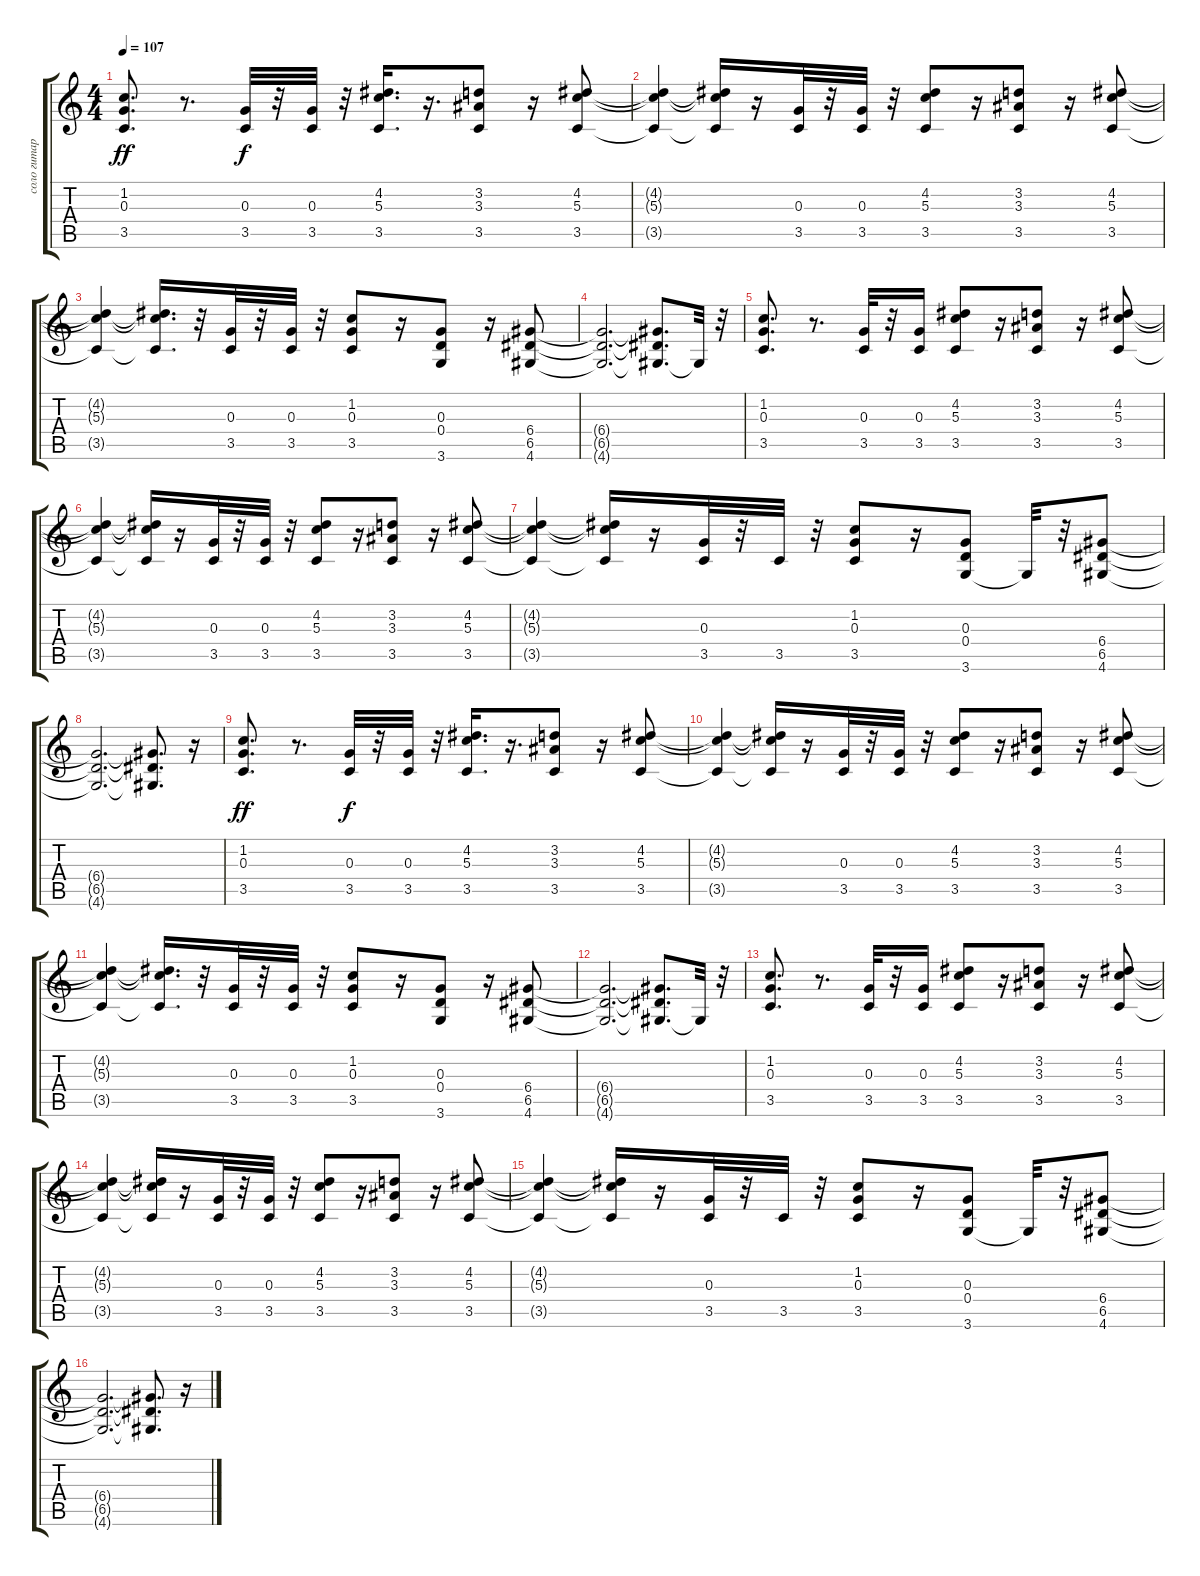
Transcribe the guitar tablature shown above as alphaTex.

\track ("соло гитара lead" "соло гитар") {instrument overdrivenguitar}
\staff {score tabs}
\tuning (E4 B3 G3 D3 A2 E2) {hide}
\ts (4 4)
\tempo 107
\clef g2
\ks c
(1.2 0.3 3.5).8{d dy ff} r.8{d} (0.3 3.5).32{dy f} r.32 (0.3 3.5).32 r.32 (4.2 5.3 3.5).16{d} r.16{d} (3.2 3.3 3.5).8 r.16 (4.2 5.3 3.5).8 |
(4.2{t} 5.3{t} 3.5{t}).4 (4.2{t} 5.3{t} 3.5{t}).16 r.16 (0.3 3.5).32 r.32 (0.3 3.5).32 r.32 (4.2 5.3 3.5).8 r.16 (3.2 3.3 3.5).8 r.16 (4.2 5.3 3.5).8 |
(4.2{t} 5.3{t} 3.5{t}).4 (4.2{t} 5.3{t} 3.5{t}).16{d} r.32 (0.3 3.5).32 r.32 (0.3 3.5).32 r.32 (1.2 0.3 3.5).8 r.16 (0.3 0.4 3.6).8 r.16 (6.4 6.5 4.6).8 |
(6.4{t} 6.5{t} 4.6{t}).2{d} (6.4{t} 6.5{t} 4.6{t}).8{d} 4.6{t}.32 r.32 |
(1.2 0.3 3.5).8{d} r.8{d} (0.3 3.5).32 r.32 (0.3 3.5).16 (4.2 5.3 3.5).8 r.16 (3.2 3.3 3.5).8 r.16 (4.2 5.3 3.5).8 |
(4.2{t} 5.3{t} 3.5{t}).4 (4.2{t} 5.3{t} 3.5{t}).16 r.16 (0.3 3.5).32 r.32 (0.3 3.5).32 r.32 (4.2 5.3 3.5).8 r.16 (3.2 3.3 3.5).8 r.16 (4.2 5.3 3.5).8 |
(4.2{t} 5.3{t} 3.5{t}).4 (4.2{t} 5.3{t} 3.5{t}).16 r.16 (0.3 3.5).32{volume 12} r.32 3.5.32{volume 12} r.32 (1.2 0.3 3.5).8{volume 12} r.16 (0.3 0.4 3.6).8{volume 11} 3.6{t}.32 r.32 (6.4 6.5 4.6).8{volume 11} |
(6.4{t} 6.5{t} 4.6{t}).2{d} (6.4{t} 6.5{t} 4.6{t}).8{d} r.16 |
(1.2 0.3 3.5).8{d dy ff volume 9} r.8{d} (0.3 3.5).32{dy f volume 9} r.32 (0.3 3.5).32{volume 9} r.32 (4.2 5.3 3.5).16{d volume 9} r.16{d} (3.2 3.3 3.5).8{volume 8} r.16 (4.2 5.3 3.5).8{volume 8} |
(4.2{t} 5.3{t} 3.5{t}).4 (4.2{t} 5.3{t} 3.5{t}).16 r.16 (0.3 3.5).32{volume 7} r.32 (0.3 3.5).32{volume 7} r.32 (4.2 5.3 3.5).8{volume 7} r.16 (3.2 3.3 3.5).8{volume 7} r.16 (4.2 5.3 3.5).8{volume 6} |
(4.2{t} 5.3{t} 3.5{t}).4 (4.2{t} 5.3{t} 3.5{t}).16{d} r.32 (0.3 3.5).32{volume 6} r.32 (0.3 3.5).32{volume 5} r.32 (1.2 0.3 3.5).8{volume 5} r.16 (0.3 0.4 3.6).8{volume 5} r.16 (6.4 6.5 4.6).8{volume 5} |
(6.4{t} 6.5{t} 4.6{t}).2{d} (6.4{t} 6.5{t} 4.6{t}).8{d} 4.6{t}.32 r.32 |
(1.2 0.3 3.5).8{d volume 3} r.8{d} (0.3 3.5).32{volume 3} r.32 (0.3 3.5).16{volume 3} (4.2 5.3 3.5).8{volume 3} r.16 (3.2 3.3 3.5).8{volume 3} r.16 (4.2 5.3 3.5).8{volume 2} |
(4.2{t} 5.3{t} 3.5{t}).4 (4.2{t} 5.3{t} 3.5{t}).16 r.16 (0.3 3.5).32{volume 2} r.32 (0.3 3.5).32{volume 2} r.32 (4.2 5.3 3.5).8{volume 2} r.16 (3.2 3.3 3.5).8{volume 2} r.16 (4.2 5.3 3.5).8{volume 2} |
(4.2{t} 5.3{t} 3.5{t}).4 (4.2{t} 5.3{t} 3.5{t}).16 r.16 (0.3 3.5).32{volume 1} r.32 3.5.32{volume 1} r.32 (1.2 0.3 3.5).8{volume 1} r.16 (0.3 0.4 3.6).8{volume 1} 3.6{t}.32 r.32 (6.4 6.5 4.6).8{volume 1} |
(6.4{t} 6.5{t} 4.6{t}).2{d} (6.4{t} 6.5{t} 4.6{t}).8{d} r.16
